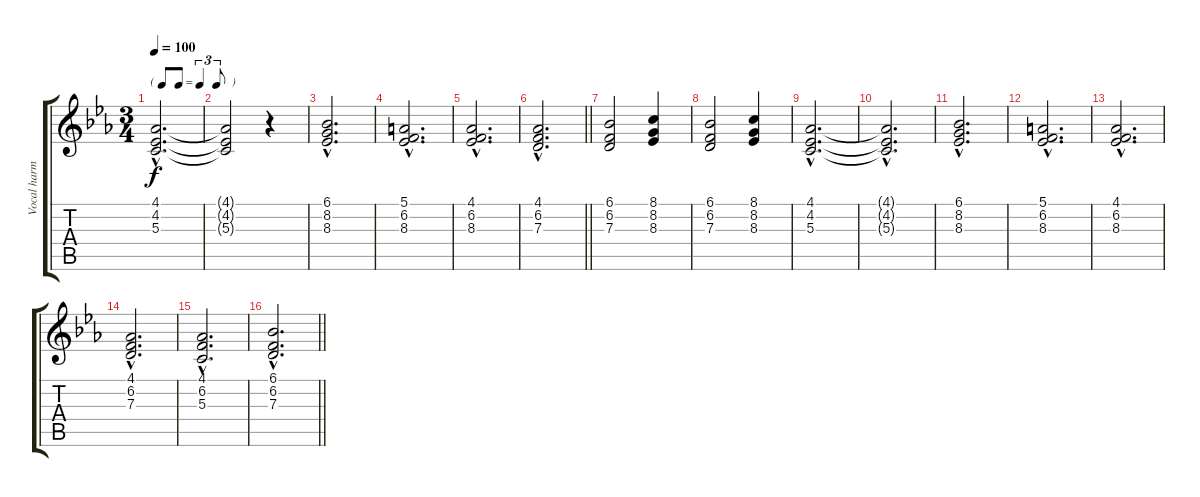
\track ("Vocal harmonies" "Vocal harm") {instrument choiraahs}
\staff {score tabs}
\tuning (E4 B3 G3 D3 A2 E2) {hide}
\ts (3 4)
\tf triplet8th
\tempo 100
\clef g2
\ks eb
(4.1{hac} 4.2{hac} 5.3{hac}).2{d dy f} |
(4.1{t} 4.2{t} 5.3{t}).2 r.4 |
(6.1{hac} 8.2{hac} 8.3{hac}).2{d} |
(5.1{hac} 6.2{hac} 8.3{hac}).2{d} |
(4.1{hac} 6.2{hac} 8.3{hac}).2{d} |
\barLineRight lightlight
(4.1{hac} 6.2{hac} 7.3{hac}).2{d} |
(6.1 6.2 7.3).2 (8.1 8.2 8.3).4 |
(6.1 6.2 7.3).2 (8.1 8.2 8.3).4 |
(4.1{hac} 4.2{hac} 5.3{hac}).2{d} |
(4.1{hac t} 4.2{hac t} 5.3{hac t}).2{d} |
(6.1{hac} 8.2{hac} 8.3{hac}).2{d} |
(5.1{hac} 6.2{hac} 8.3{hac}).2{d} |
(4.1{hac} 6.2{hac} 8.3{hac}).2{d} |
(4.1{hac} 6.2{hac} 7.3{hac}).2{d} |
(4.1{hac} 6.2{hac} 5.3{hac}).2{d} |
\barLineRight lightlight
(6.1{hac} 6.2{hac} 7.3{hac}).2{d}
